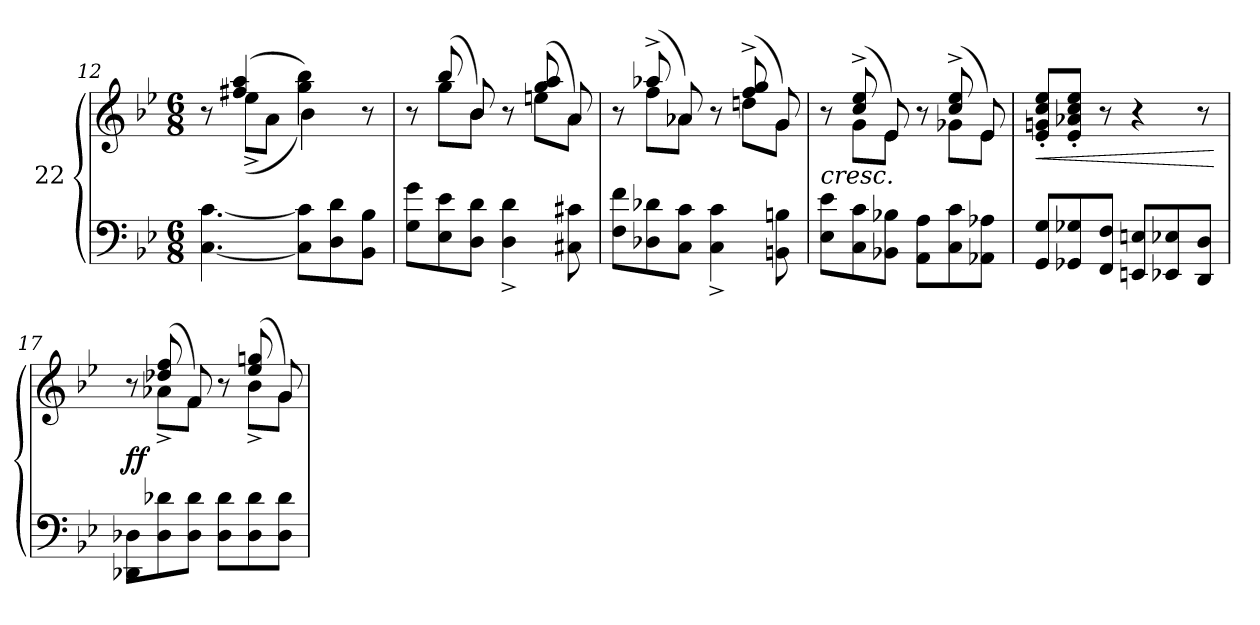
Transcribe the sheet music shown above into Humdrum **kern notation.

**kern	**kern	**dynam
*part1	*part1	*part1
*staff2	*staff1	*staff1/2
*I"22	*	*
*clefF4	*clefG2	*
*k[b-e-]	*k[b-e-]	*
*M6/8	*M6/8	*
=12	=12	=12
*^	*^	*
2.ryy	[4.C\ [4.c\	8r	8ryy	.
.	.	(4ff#X/ 4aa/	(8ee-^\L	.
.	.	.	8a\J	.
.	8C\] 8c\]L	4gg\ 4bb-\)	4b-\)	.
.	8D\ 8d\	.	.	.
.	8BB-\ 8B-\J	8r	8ryy	.
=13	=13	=13	=13	=13
2.ryy	8G\ 8g\L	8r	8ryy	.
.	8E-\ 8e-\	(8bb-/	8gg\L	.
.	8D\ 8d\J	8b-/)	8b-\J	.
.	4D\^ 4d\^	8r	8ryy	.
.	.	(8gg/ 8aa/	8een\L	.
.	8C#X\ 8c#X\	8a/)	8a\J	.
!!LO:LB:g=z	!!
=14	=14	=14	=14	=14
2.ryy	8F\ 8f\L	8r	8ryy	.
.	8D-X\ 8d-X\	(8aa-X^/	8ff\L	.
.	8C\ 8c\J	8a-X/)	8a-\J	.
.	4C\^ 4c\^	8r	8ryy	.
.	.	(8ff/^ 8gg/^	8ddn\L	.
.	8BBn\ 8Bn\	8g/)	8g\J	.
=15	=15	=15	=15	=15
!	!	!	!	!LO:HP:b
2.ryy	8E-\ 8e-\L	8r	8ryy	<
.	8C\ 8c\	(8cc/^ 8ee-/^	8g\L	.
.	8BB-X\ 8B-X\J	8e-/)	8e-\J	.
.	8AA\ 8A\L	8r	8ryy	.
.	8C\ 8c\	(8cc/^ 8ee-/^	8g-X\L	.
.	8AA-X\ 8A-X\J	8e-/)	8e-\J	.
=16	=16	=16	=16	=16
!	!	!	!	!LO:HP:b
*	*	*v	*v	*
2.ryy	8GG/ 8G/L	8e-/' 8gn/' 8cc/' 8ee-/'L	<
.	8GG-X/ 8G-X/	8e-/' 8a-X/' 8cc/' 8ee-/'J	.
.	8FF/ 8F/J	8r	.
.	8EEn/ 8En/L	4r	.
.	8EE-X/ 8E-X/	.	.
.	8DD/ 8D/J	8r	.
*v	*v	*	*
.	.	[ [
!!LO:PB:g=z
=17	=17	=17
*^	*^	*
!	!	!	!	!LO:DY:b
8DD-X\ 8D-X\L	2.ryy	8r	8ryy	ff
8D-\ 8d-X\	.	(8dd-X/ 8ff/	8a-X^\L	.
8D-\ 8d-\J	.	8f/)	8f\J	.
8D-\ 8d-\L	.	8r	8ryy	.
8D-\ 8d-\	.	(8ee-/ 8ggn/	8b-^\L	.
8D-\ 8d-\J	.	8g/)	8g\J	.
*v	*v	*	*	*
*	*v	*v	*
=	=	=
*-	*-	*-
